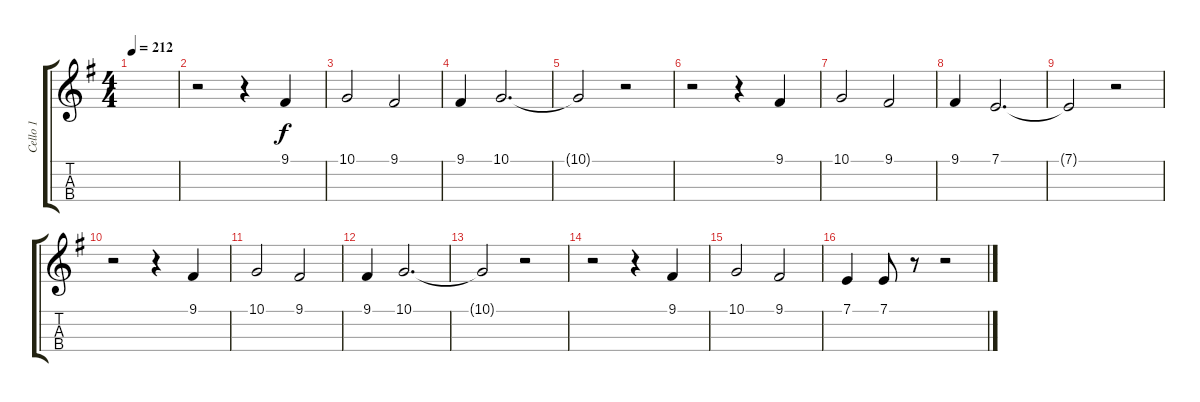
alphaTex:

\track ("Cello 1" "Cello 1") {instrument cello}
\staff {score tabs}
\tuning (A3 D3 G2 C2) {hide}
\ts (4 4)
\tempo 212
\clef g2
\ks g
|
r.2 r.4 9.1.4 |
10.1.2 9.1.2 |
9.1.4 10.1.2{d} |
10.1{t}.2 r.2 |
r.2 r.4 9.1.4 |
10.1.2 9.1.2 |
9.1.4 7.1.2{d} |
7.1{t}.2 r.2 |
r.2 r.4 9.1.4 |
10.1.2 9.1.2 |
9.1.4 10.1.2{d} |
10.1{t}.2 r.2 |
r.2 r.4 9.1.4 |
10.1.2 9.1.2 |
7.1.4 7.1.8 r.8 r.2
